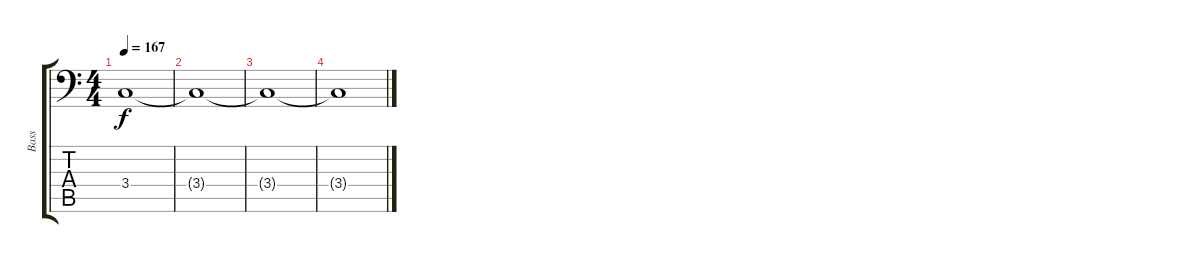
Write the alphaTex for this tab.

\track ("Bass" "Bass") {instrument electricbassfinger}
\staff {score tabs}
\tuning (C3 G2 D2 A1 E1 B0) {hide}
\ts (4 4)
\tempo 167
\clef f4
\ks c
3.4.1{dy f} |
3.4{t}.1 |
3.4{t}.1 |
3.4{t}.1
